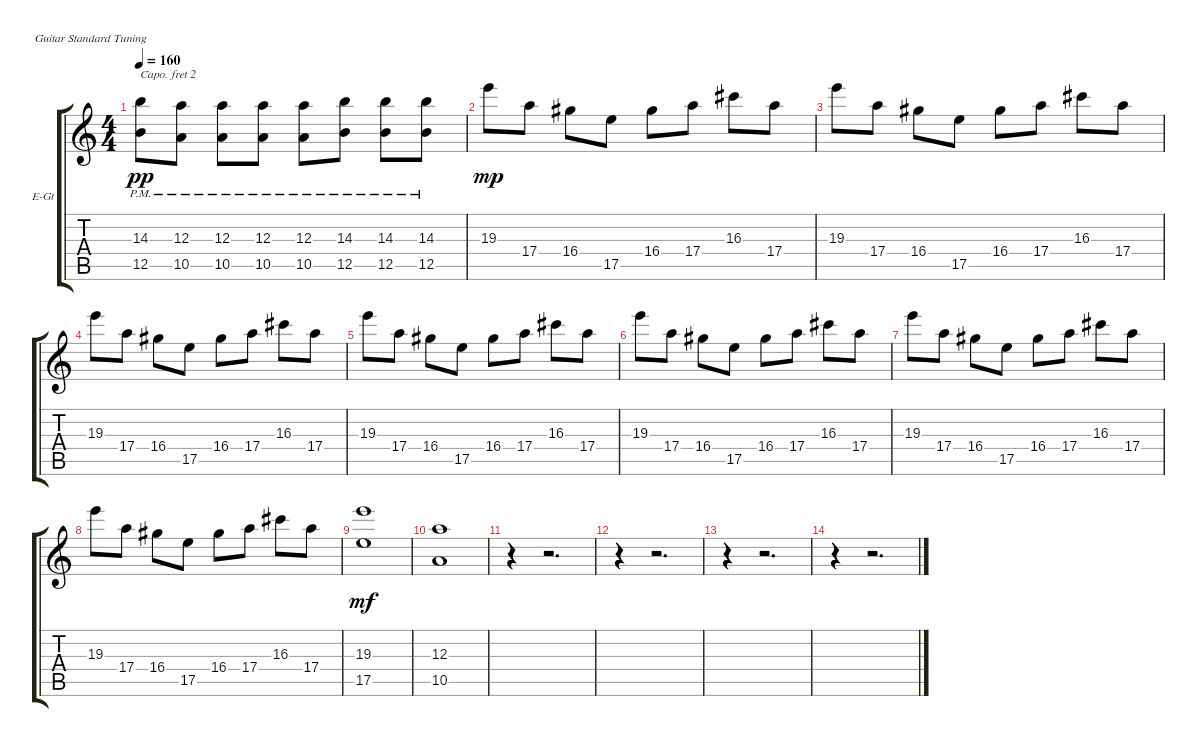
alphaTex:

\bracketExtendMode groupsimilarinstruments
\firstSystemTrackNameOrientation horizontal
\otherSystemsTrackNameOrientation horizontal
\track ("Electric Guitar 2" "E-Gt") {instrument overdrivenguitar}
\staff {score tabs}
\capo 2
\tuning (E4 B3 G3 D3 A2 E2)
\ts (4 4)
\tempo 160
\clef g2
\ks c
(14.3{pm} 12.5{pm}).8{dy pp} (12.3{pm} 10.5{pm}).8 (12.3{pm} 10.5{pm}).8 (12.3{pm} 10.5{pm}).8 (12.3{pm} 10.5{pm}).8 (14.3{pm} 12.5{pm}).8 (14.3{pm} 12.5{pm}).8 (14.3{pm} 12.5{pm}).8 |
19.3.8{dy mp} 17.4.8 16.4.8 17.5.8 16.4.8 17.4.8 16.3.8 17.4.8 |
19.3.8 17.4.8 16.4.8 17.5.8 16.4.8 17.4.8 16.3.8 17.4.8 |
19.3.8 17.4.8 16.4.8 17.5.8 16.4.8 17.4.8 16.3.8 17.4.8 |
19.3.8 17.4.8 16.4.8 17.5.8 16.4.8 17.4.8 16.3.8 17.4.8 |
19.3.8 17.4.8 16.4.8 17.5.8 16.4.8 17.4.8 16.3.8 17.4.8 |
19.3.8 17.4.8 16.4.8 17.5.8 16.4.8 17.4.8 16.3.8 17.4.8 |
19.3.8 17.4.8 16.4.8 17.5.8 16.4.8 17.4.8 16.3.8 17.4.8 |
(19.3 17.5).1{dy mf} |
(12.3 10.5).1 |
r.4 r.2{d} |
r.4 r.2{d} |
r.4 r.2{d} |
r.4 r.2{d}
